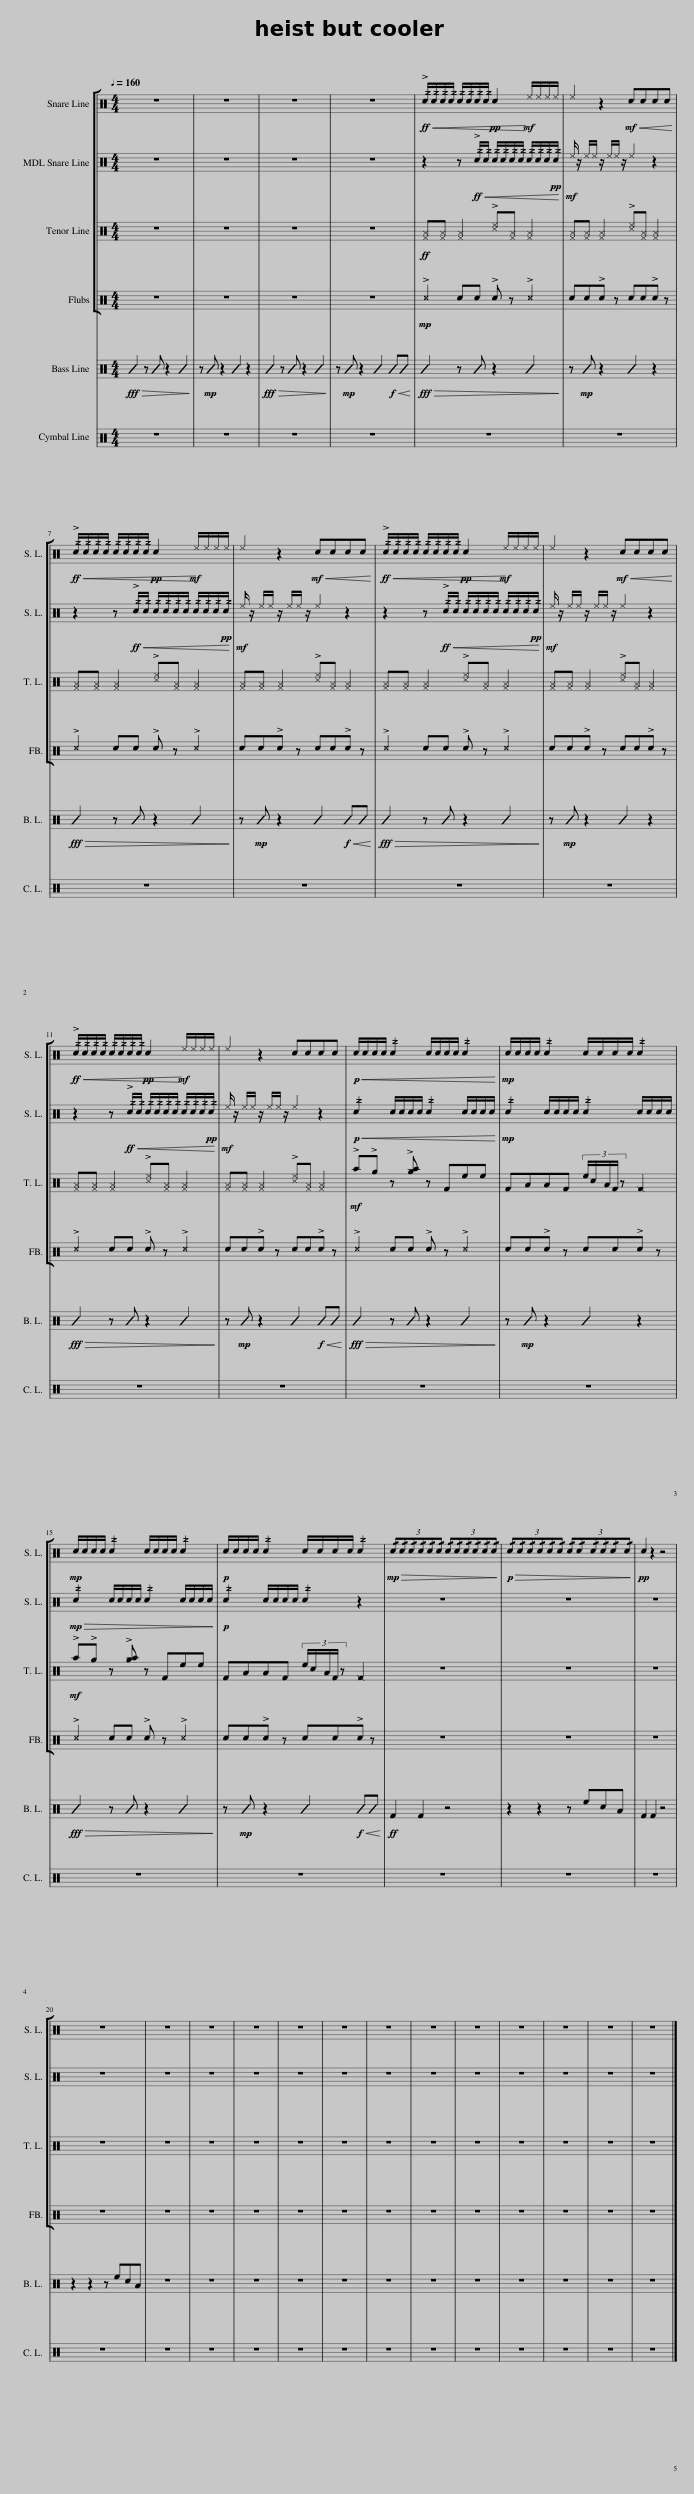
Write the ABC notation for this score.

X:1
%%score [ 1 2 3 4 ] 5
L:1/8
Q:1/4=160
M:4/4
I:linebreak $
K:C
V:1 perc
K:none
V:2 perc
K:none
V:3 perc
K:none
V:4 perc
K:none
V:5 perc
K:none
V:1
 z8 | z8 | z8 | z8 |!ff!!<(! !>!c/c/c/c/ c/c/c/c/!pp! c2!mf! e/e/e/e/!<)! | %5
 e2 z2!mf!!<(! cccc!<)! |$!ff!!<(! !>!c/c/c/c/ c/c/c/c/!pp! c2!mf! e/e/e/e/!<)! | e2 z2!mf!!<(! cccc!<)! |!ff!!<(! !>!c/c/c/c/ c/c/c/c/!pp! c2!mf! e/e/e/e/!<)! | e2 z2!mf!!<(! cccc!<)! |$ %10
!ff!!<(! !>!c/c/c/c/ c/c/c/c/!pp! c2!mf! e/e/e/e/!<)! | e2 z2 cccc |!p!!<(! c/c/c/c/ c2 c/c/c/c/ c2!<)! |!mp! c/c/c/c/ c2 c/c/c/c/ c2 |$!mp! c/c/c/c/ c2 c/c/c/c/ c2 | %15
!p! c/c/c/c/ c2 c/c/c/c/ c2 |!mp!!>(! (3:2:6!/!c!/!c!/!c!/!c!/!c!/!c (3:2:6!/!c!/!c!/!c!/!c!/!c!/!c!>)! |!p!!>(! (3:2:6!/!c!/!c!/!c!/!c!/!c!/!c (3:2:6!/!c!/!c!/!c!/!c!/!c!/!c!>)! |!pp! c2 z2 z4 |$ z8 | %20
 z8 | z8 | z8 | z8 | z8 | %25
 z8 | z8 | z8 | z8 | z8 | %30
 z8 | z8 |] %32
V:2
 z8 | z8 | z8 | z8 | z2 z!ff!!<(! !>!c/c/ c/c/c/c/ c/c/c/!pp!c/!<)! | %5
!mf! e/ z/ e/e/ z/ e/e/ z/ e2 z2 |$ z2 z!ff!!<(! !>!c/c/ c/c/c/c/ c/c/c/!pp!c/!<)! |!mf! e/ z/ e/e/ z/ e/e/ z/ e2 z2 | z2 z!ff!!<(! !>!c/c/ c/c/c/c/ c/c/c/!pp!c/!<)! |!mf! e/ z/ e/e/ z/ e/e/ z/ e2 z2 |$ %10
 z2 z!ff!!<(! !>!c/c/ c/c/c/c/ c/c/c/!pp!c/!<)! |!mf! e/ z/ e/e/ z/ e/e/ z/ e2 z2 |!p!!<(! c2 c/c/c/c/ c2 c/c/c/c/!<)! |!mp! c2 c/c/c/c/ c2 c/c/c/c/ |$!mp!!>(! c2 c/c/c/c/ c2 c/c/c/c/!>)! | %15
!p! c2 c/c/c/c/ c2 z2 | z8 | z8 | z8 |$ z8 | %20
 z8 | z8 | z8 | z8 | z8 | %25
 z8 | z8 | z8 | z8 | z8 | %30
 z8 | z8 |] %32
V:3
 z8 | z8 | z8 | z8 |!ff! [^F^A][^F^A] [^F^A]2 !>![^c^e][^F^A] [^F^A]2 | %5
 [^F^A][^F^A] [^F^A]2 !>![^c^e][^F^A] [^F^A]2 |$ [^F^A][^F^A] [^F^A]2 !>![^c^e][^F^A] [^F^A]2 | [^F^A][^F^A] [^F^A]2 !>![^c^e][^F^A] [^F^A]2 | [^F^A][^F^A] [^F^A]2 !>![^c^e][^F^A] [^F^A]2 | [^F^A][^F^A] [^F^A]2 !>![^c^e][^F^A] [^F^A]2 |$ %10
 [^F^A][^F^A] [^F^A]2 !>![^c^e][^F^A] [^F^A]2 | [^F^A][^F^A] [^F^A]2 !>![^c^e][^F^A] [^F^A]2 |!mf! !>!a!>!g z !>![ga] z Fee | FAAF (3:2:5e/c/A/F/ z F2 |$!mf! !>!a!>!g z !>![ga] z Fee | %15
 FAAF (3:2:5e/c/A/F/ z F2 | z8 | z8 | z8 |$ z8 | %20
 z8 | z8 | z8 | z8 | z8 | %25
 z8 | z8 | z8 | z8 | z8 | %30
 z8 | z8 |] %32
V:4
 z8 | z8 | z8 | z8 |!mp! !>!c2 cc !>!c z !>!c2 | %5
 cc!>!c z cc!>!c z |$ !>!c2 cc !>!c z !>!c2 | cc!>!c z cc!>!c z | !>!c2 cc !>!c z !>!c2 | cc!>!c z cc!>!c z |$ %10
 !>!c2 cc !>!c z !>!c2 | cc!>!c z cc!>!c z | !>!c2 cc !>!c z !>!c2 | cc!>!c z cc!>!c z |$ !>!c2 cc !>!c z !>!c2 | %15
 cc!>!c z cc!>!c z | z8 | z8 | z8 |$ z8 | %20
 z8 | z8 | z8 | z8 | z8 | %25
 z8 | z8 | z8 | z8 | z8 | %30
 z8 | z8 |] %32
V:5
!fff!!>(! B2 z B z2 B2!>)! | z!mp! B z2 B2 z2 |!fff!!>(! B2 z B z2 B2!>)! | z!mp! B z2 B2!f!!<(! BB!<)! |!fff!!>(! B2 z B z2 B2!>)! | %5
 z!mp! B z2 B2 z2 |$!fff!!>(! B2 z B z2 B2!>)! | z!mp! B z2 B2!f!!<(! BB!<)! |!fff!!>(! B2 z B z2 B2!>)! | z!mp! B z2 B2 z2 |$ %10
!fff!!>(! B2 z B z2 B2!>)! | z!mp! B z2 B2!f!!<(! BB!<)! |!fff!!>(! B2 z B z2 B2!>)! | z!mp! B z2 B2 z2 |$!fff!!>(! B2 z B z2 B2!>)! | %15
 z!mp! B z2 B2!f!!<(! BB!<)! |!ff! F2 F2 z4 | z2 z2 z ecA | F2 F2 z4 |$ z2 z2 z ecA | %20
 z8 | z8 | z8 | z8 | z8 | %25
 z8 | z8 | z8 | z8 | z8 | %30
 z8 | z8 |] %32
